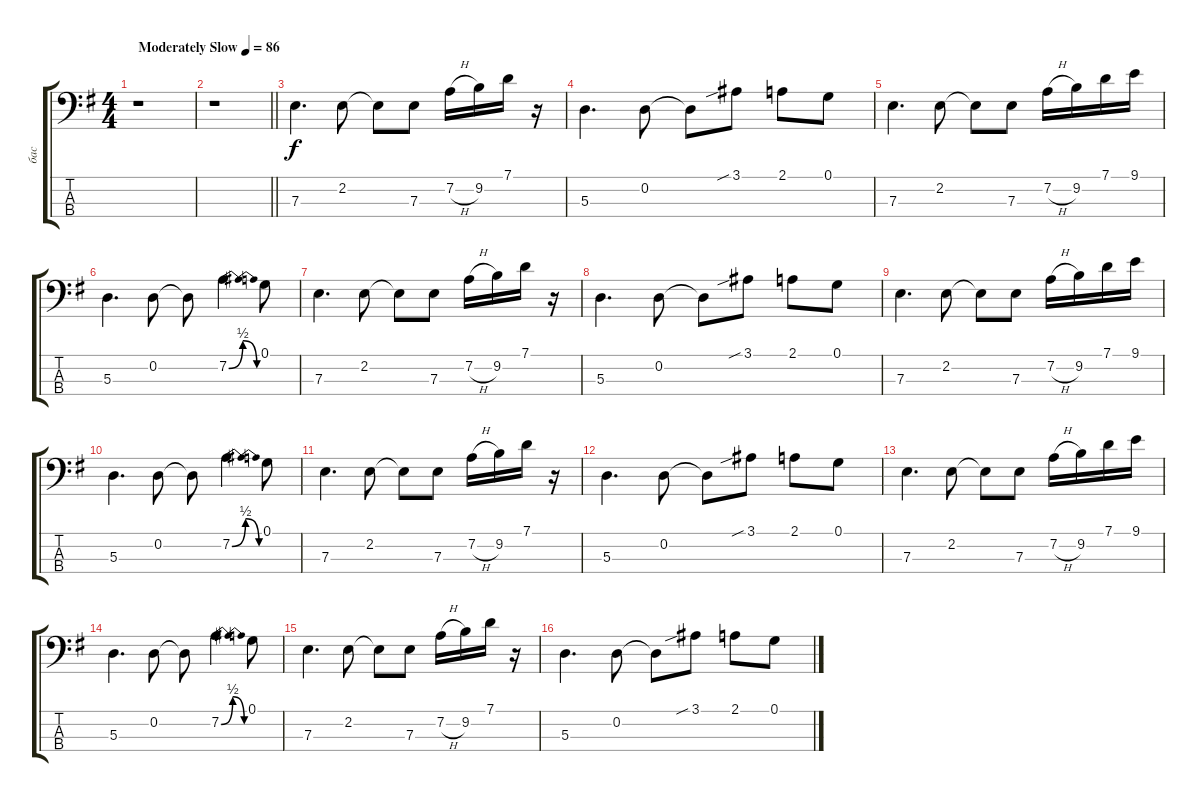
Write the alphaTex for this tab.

\track ("бас" "бас") {instrument electricbassfinger}
\staff {score tabs}
\tuning (G2 D2 A1 E1) {hide}
\ts (4 4)
\tempo (86 "Moderately Slow")
\clef f4
\ks eminor
r.1{dy f instrument electricbassfinger} |
\barLineRight lightlight
r.1 |
\section ("" "")
7.3.4{d} 2.2.8 2.2{t}.8 7.3.8 7.2{h}.16 9.2.16 7.1.16 r.16 |
5.3.4{d} 0.2.8 0.2{t}.8 3.1{sib}.8 2.1.8 0.1.8 |
7.3.4{d} 2.2.8 2.2{t}.8 7.3.8 7.2{h}.16 9.2.16 7.1.16 9.1.16 |
5.3.4{d} 0.2.8 0.2{t}.8 7.2{be (bendrelease 0 0 30 2 30 2 60 0)}.4 0.1.8 |
7.3.4{d} 2.2.8 2.2{t}.8 7.3.8 7.2{h}.16 9.2.16 7.1.16 r.16 |
5.3.4{d} 0.2.8 0.2{t}.8 3.1{sib}.8 2.1.8 0.1.8 |
7.3.4{d} 2.2.8 2.2{t}.8 7.3.8 7.2{h}.16 9.2.16 7.1.16 9.1.16 |
5.3.4{d} 0.2.8 0.2{t}.8 7.2{be (bendrelease 0 0 30 2 30 2 60 0)}.4 0.1.8 |
7.3.4{d} 2.2.8 2.2{t}.8 7.3.8 7.2{h}.16 9.2.16 7.1.16 r.16 |
5.3.4{d} 0.2.8 0.2{t}.8 3.1{sib}.8 2.1.8 0.1.8 |
7.3.4{d} 2.2.8 2.2{t}.8 7.3.8 7.2{h}.16 9.2.16 7.1.16 9.1.16 |
5.3.4{d} 0.2.8 0.2{t}.8 7.2{be (bendrelease 0 0 30 2 30 2 60 0)}.4 0.1.8 |
7.3.4{d} 2.2.8 2.2{t}.8 7.3.8 7.2{h}.16 9.2.16 7.1.16 r.16 |
5.3.4{d} 0.2.8 0.2{t}.8 3.1{sib}.8 2.1.8 0.1.8
